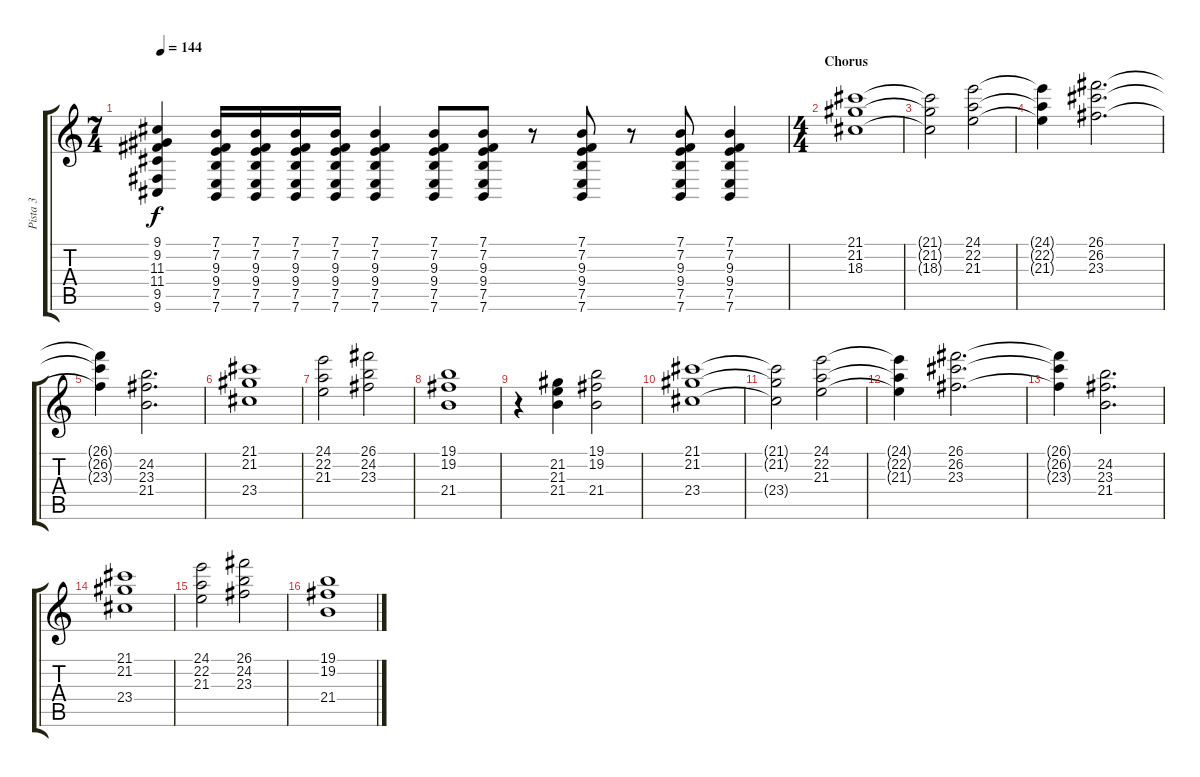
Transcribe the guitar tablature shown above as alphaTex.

\track ("Pista 3" "Pista 3") {instrument synthstrings1}
\staff {score tabs}
\tuning (E4 B3 G3 D3 A2 E2) {hide}
\ts (7 4)
\tempo 144
\clef g2
\ks c
(9.1 9.2 11.3 11.4 9.5 9.6).4{dy f} (7.1 7.2 9.3 9.4 7.5 7.6).16 (7.1 7.2 9.3 9.4 7.5 7.6).16 (7.1 7.2 9.3 9.4 7.5 7.6).16 (7.1 7.2 9.3 9.4 7.5 7.6).16 (7.1 7.2 9.3 9.4 7.5 7.6).4 (7.1 7.2 9.3 9.4 7.5 7.6).8 (7.1 7.2 9.3 9.4 7.5 7.6).8 r.8 (7.1 7.2 9.3 9.4 7.5 7.6).8 r.8 (7.1 7.2 9.3 9.4 7.5 7.6).8 (7.1 7.2 9.3 9.4 7.5 7.6).4 |
\ts (4 4)
\section ("" "Chorus")
(21.1 21.2 18.3).1{instrument synthstrings1} |
(21.1{t} 21.2{t} 18.3{t}).2 (24.1 22.2 21.3).2 |
(24.1{t} 22.2{t} 21.3{t}).4 (26.1 26.2 23.3).2{d} |
(26.1{t} 26.2{t} 23.3{t}).4 (24.2 23.3 21.4).2{d} |
(21.1 21.2 23.4).1 |
(24.1 22.2 21.3).2 (26.1 24.2 23.3).2 |
(19.1 19.2 21.4).1 |
r.4 (21.2 21.3 21.4).4 (19.1 19.2 21.4).2 |
(21.1 21.2 23.4).1 |
(21.1{t} 21.2{t} 23.4{t}).2 (24.1 22.2 21.3).2 |
(24.1{t} 22.2{t} 21.3{t}).4 (26.1 26.2 23.3).2{d} |
(26.1{t} 26.2{t} 23.3{t}).4 (24.2 23.3 21.4).2{d} |
(21.1 21.2 23.4).1 |
(24.1 22.2 21.3).2 (26.1 24.2 23.3).2 |
(19.1 19.2 21.4).1
